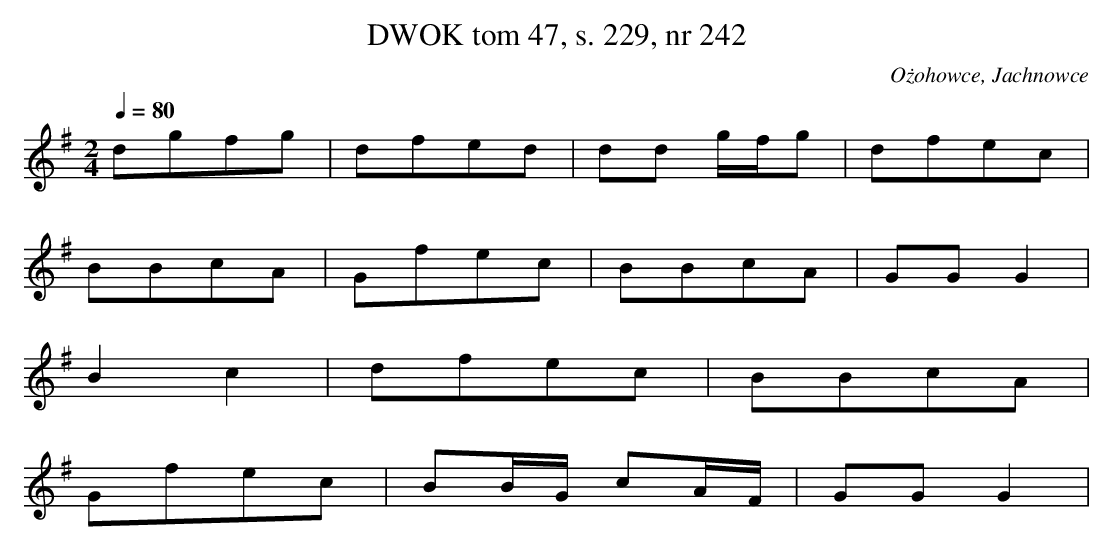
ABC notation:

X:1
T: DWOK tom 47, s. 229, nr 242
O:Ożohowce, Jachnowce
L:1/8
M:2/4
K:G
Q:1/4=80
dgfg|dfed|dd g/f/g|dfec|
BBcA|Gfec|BBcA|GGG2|
B2c2|dfec|BBcA|
Gfec|BB/G/ cA/F/|GG G2|
